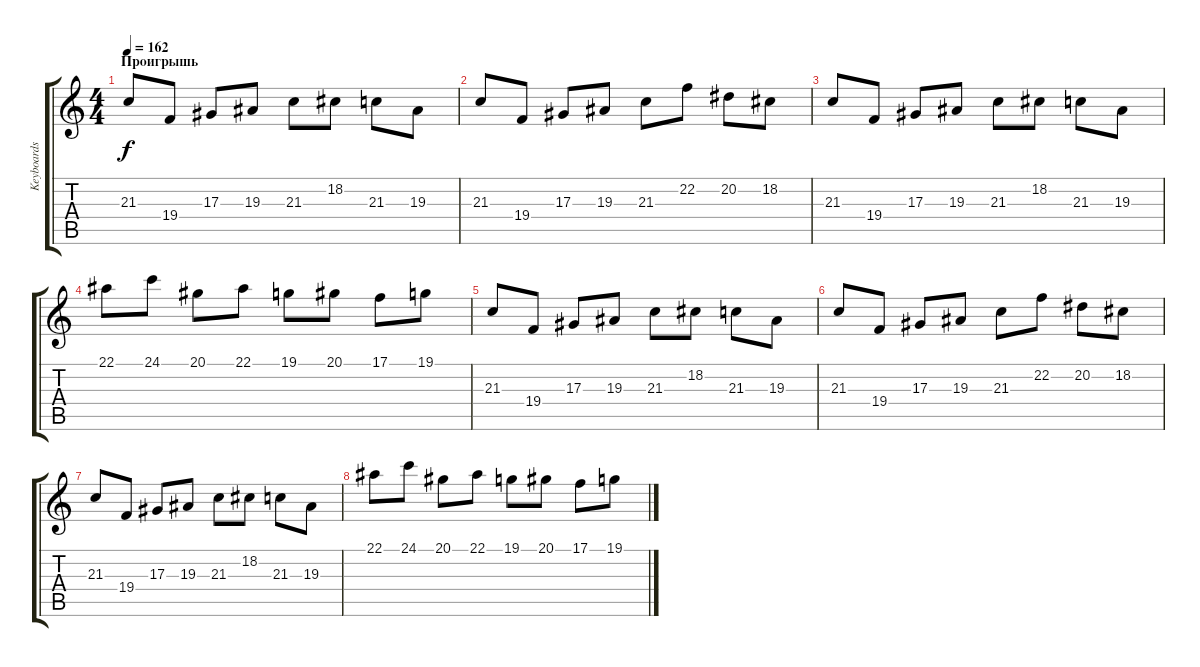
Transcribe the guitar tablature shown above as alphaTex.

\track ("Keyboards" "Keyboards") {instrument fx7echoes}
\staff {score tabs}
\tuning (C4 G3 Eb3 Bb2 F2 C2) {hide}
\ts (4 4)
\section ("" "Проигрышь")
\tempo 162
\clef g2
\ks c
21.3.8{dy f} 19.4.8 17.3.8 19.3.8 21.3.8 18.2.8 21.3.8 19.3.8 |
21.3.8 19.4.8 17.3.8 19.3.8 21.3.8 22.2.8 20.2.8 18.2.8 |
21.3.8 19.4.8 17.3.8 19.3.8 21.3.8 18.2.8 21.3.8 19.3.8 |
22.1.8 24.1.8 20.1.8 22.1.8 19.1.8 20.1.8 17.1.8 19.1.8 |
21.3.8 19.4.8 17.3.8 19.3.8 21.3.8 18.2.8 21.3.8 19.3.8 |
21.3.8 19.4.8 17.3.8 19.3.8 21.3.8 22.2.8 20.2.8 18.2.8 |
21.3.8 19.4.8 17.3.8 19.3.8 21.3.8 18.2.8 21.3.8 19.3.8 |
22.1.8 24.1.8 20.1.8 22.1.8 19.1.8 20.1.8 17.1.8 19.1.8
